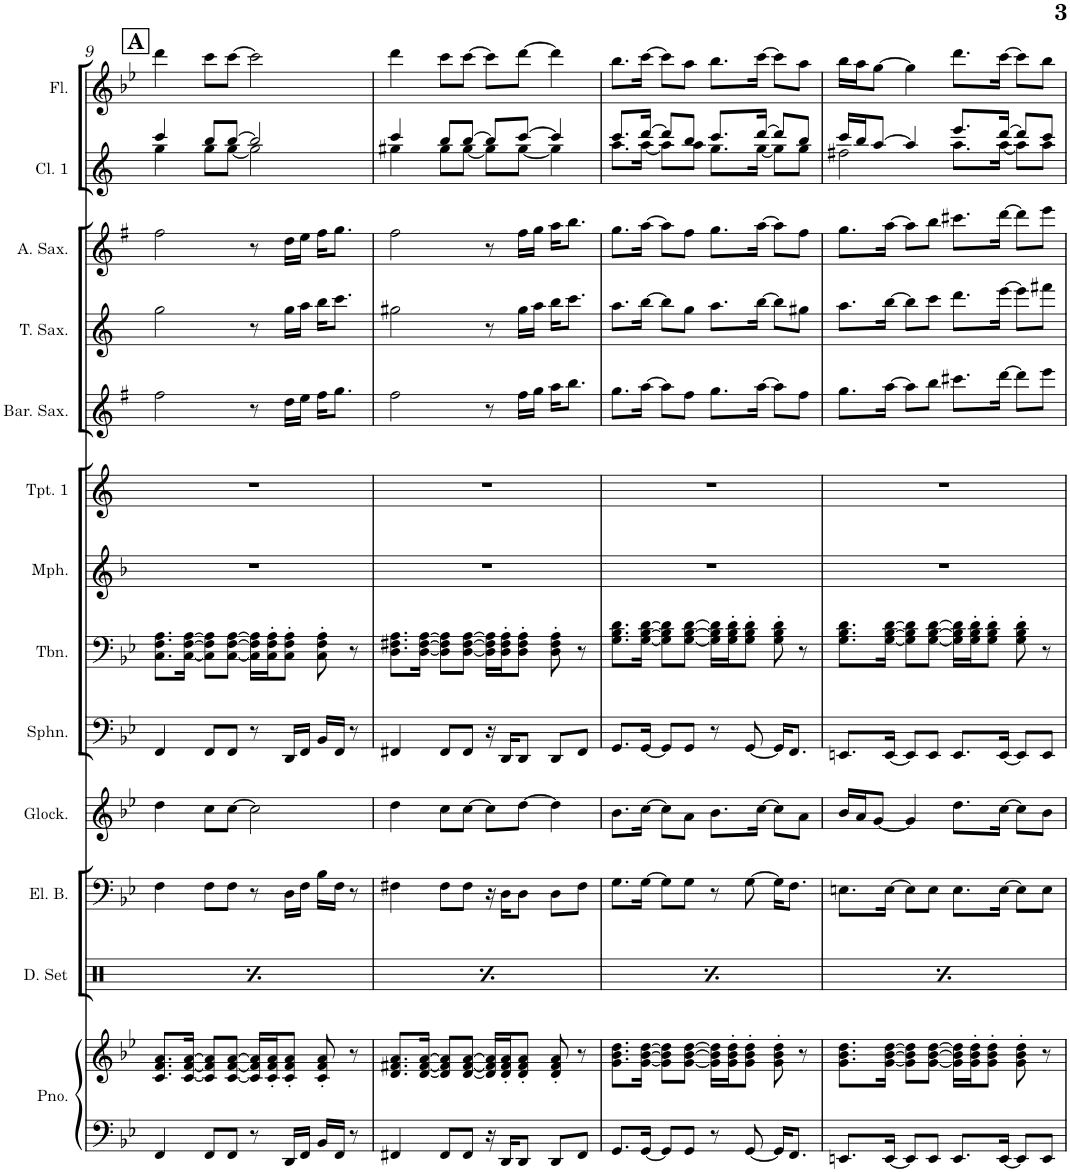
**kern	**kern	**kern	**kern	**kern	**kern	**kern	**kern	**kern	**kern	**kern	**kern	**kern	**kern
*part13	*part13	*part12	*part11	*part10	*part9	*part8	*part7	*part6	*part5	*part4	*part3	*part2	*part1
*staff14	*staff13	*staff12	*staff11	*staff10	*staff9	*staff8	*staff7	*staff6	*staff5	*staff4	*staff3	*staff2	*staff1
*I"Piano	*	*I"Drumset	*I"Electric Bass	*I"Glockenspiel	*I"Sousaphone	*I"Trombone	*I"Mellophone	*I"Trumpet 1	*I"Baritone Sax	*I"Tenor Sax	*I"Alto Sax	*I"Clarinet 1	*I"Flute
*I'Pno.	*	*I'D. Set	*I'El. B.	*I'Glock.	*I'Sphn.	*I'Tbn.	*I'Mph.	*I'Tpt. 1	*I'Bar. Sax.	*I'T. Sax.	*I'A. Sax.	*I'Cl. 1	*I'Fl.
!!LO:PB:g=z
*clefF4	*clefG2	*clefX	*clefF4	*clefG2	*clefF4	*clefF4	*clefG2	*clefG2	*clefG2	*clefG2	*clefG2	*clefG2	*clefG2
*	*	*	*Trd7c12	*Trd-14c-24	*	*	*Trd4c7	*Trd1c2	*Trd12c21	*Trd8c14	*Trd5c9	*Trd1c2	*
*k[b-e-]	*k[b-e-]	*k[]	*k[b-e-]	*k[b-e-]	*k[b-e-]	*k[b-e-]	*k[b-]	*k[]	*k[f#]	*k[]	*k[f#]	*k[]	*k[b-e-]
*M4/4	*M4/4	*M4/4	*M4/4	*M4/4	*M4/4	*M4/4	*M4/4	*M4/4	*M4/4	*M4/4	*M4/4	*M4/4	*M4/4
!!LO:REH:place=s1:a:B:cj:fs=14:t=A
=9	=9	=9	=9	=9	=9	=9	=9	=9	=9	=9	=9	=9	=9
*	*	*^	*	*	*	*	*	*	*	*	*	*^	*
4FF/	8.c/ 8.f/ 8.a/L	8r	4Rf\	4F\	4dd\	4FF/	8.C\ 8.F\ 8.A\L	1r	1r	2ff#\	2gg\	2ff#\	4ccc/	4gg\	4ddd\
.	.	8Ree/L	.	.	.	.	.	.	.	.	.	.	.	.	.
.	[16c/ [16f/ [16a/Jk	.	.	.	.	.	[16C\ [16F\ [16A\Jk	.	.	.	.	.	.	.	.
8FF/L	8c/] 8f/] 8a/]L	8Rcc/	4Rf\	8F\L	8cc\L	8FF/L	8C\] 8F\] 8A\]L	.	.	.	.	.	8bb/L	8gg\L	8ccc\L
8FF/J	[8c/ [8f/ [8a/J	8Ree/J	.	8F\J	[8cc\J	8FF/J	[8C\ [8F\ [8A\J	.	.	.	.	.	[8bb/J	[8gg\J	[8ccc\J
8r	16c/] 16f/] 16a/]LL	8r	4Rf\	8r	2cc\]	8r	16C\] 16F\] 16A\]LL	.	.	8r	8r	8r	2bb/]	2gg\]	2ccc\]
.	16c/' 16f/' 16a/'J	.	.	.	.	.	16C\' 16F\' 16A\'J	.	.	.	.	.	.	.	.
16DD/LL	8c/' 8f/' 8a/'J	8Ree/L	.	16D\LL	.	16DD/LL	8C\' 8F\' 8A\'J	.	.	16dd\LL	16gg\LL	16dd\LL	.	.	.
16FF/JJ	.	.	.	16F\JJ	.	16FF/JJ	.	.	.	16ee\JJ	16aa\JJ	16ee\JJ	.	.	.
16BB-/LL	8c/' 8f/' 8a/'	8Rcc/	4Rf\	16B-\LL	.	16BB-/LL	8C\' 8F\' 8A\'	.	.	16ff#\KL	16bb\KL	16ff#\KL	.	.	.
16FF/JJ	.	.	.	16F\JJ	.	16FF/JJ	.	.	.	8.gg\J	8.ccc\J	8.gg\J	.	.	.
8r	8r	8Ree/J	.	8r	.	8r	8r	.	.	.	.	.	.	.	.
=10	=10	=10	=10	=10	=10	=10	=10	=10	=10	=10	=10	=10	=10	=10	=10
4FF#X/	8.d/ 8.f#X/ 8.a/L	8r	4Rf\	4F#X\	4dd\	4FF#X/	8.D\ 8.F#X\ 8.A\L	1r	1r	2ff#\	2gg#X\	2ff#\	4ccc/	4gg#X\	4ddd\
.	.	8Ree/L	.	.	.	.	.	.	.	.	.	.	.	.	.
.	[16d/ [16f#/ [16a/Jk	.	.	.	.	.	[16D\ [16F#\ [16A\Jk	.	.	.	.	.	.	.	.
8FF#/L	8d/] 8f#/] 8a/]L	8Rcc/	4Rf\	8F#\L	8cc\L	8FF#/L	8D\] 8F#\] 8A\]L	.	.	.	.	.	8bb/L	8gg#\L	8ccc\L
8FF#/J	[8d/ [8f#/ [8a/J	8Ree/J	.	8F#\J	[8cc\J	8FF#/J	[8D\ [8F#\ [8A\J	.	.	.	.	.	[8bb/J	[8gg#\J	[8ccc\J
16r	16d/] 16f#/] 16a/]LL	8r	4Rf\	16r	8cc\L]	16r	16D\] 16F#\] 16A\]LL	.	.	8r	8r	8r	8bb/L]	8gg#\L]	8ccc\L]
16DD/KL	16d/' 16f#/' 16a/'J	.	.	16D\KL	.	16DD/KL	16D\' 16F#\' 16A\'J	.	.	.	.	.	.	.	.
8DD/J	8d/' 8f#/' 8a/'J	8Ree/L	.	8D\J	[8dd\J	8DD/J	8D\' 8F#\' 8A\'J	.	.	16ff#\LL	16gg#\LL	16ff#\LL	[8ccc/J	[8gg#\J	[8ddd\J
.	.	.	.	.	.	.	.	.	.	16gg\JJ	16aa\JJ	16gg\JJ	.	.	.
8DD/L	8d/' 8f#/' 8a/'	8Rcc/	4Rf\	8D\L	4dd\]	8DD/L	8D\' 8F#\' 8A\'	.	.	16aa\KL	16bb\KL	16aa\KL	4ccc/]	4gg#\]	4ddd\]
.	.	.	.	.	.	.	.	.	.	8.bb\J	8.ccc\J	8.bb\J	.	.	.
8FF#/J	8r	8Ree/J	.	8F#\J	.	8FF#/J	8r	.	.	.	.	.	.	.	.
=11	=11	=11	=11	=11	=11	=11	=11	=11	=11	=11	=11	=11	=11	=11	=11
8.GG/L	8.g\ 8.b-\ 8.dd\L	8r	4Rf\	8.G\L	8.b-\L	8.GG/L	8.G\ 8.B-\ 8.d\L	1r	1r	8.gg\L	8.aa\L	8.gg\L	8.ccc/L	8.aa\L	8.bb-\L
.	.	8Ree/L	.	.	.	.	.	.	.	.	.	.	.	.	.
[16GG/Jk	[16g\ [16b-\ [16dd\Jk	.	.	[16G\Jk	[16cc\Jk	[16GG/Jk	[16G\ [16B-\ [16d\Jk	.	.	[16aa\Jk	[16bb\Jk	[16aa\Jk	[16ddd/Jk	[16aa\Jk	[16ccc\Jk
8GG/L]	8g\] 8b-\] 8dd\]L	8Rcc/	4Rf\	8G\L]	8cc\L]	8GG/L]	8G\] 8B-\] 8d\]L	.	.	8aa\L]	8bb\L]	8aa\L]	8ddd/L]	8aa\L]	8ccc\L]
8GG/J	[8g\ [8b-\ [8dd\J	8Ree/J	.	8G\J	8a\J	8GG/J	[8G\ [8B-\ [8d\J	.	.	8ff#\J	8gg\J	8ff#\J	8bb/J	8aa\J	8aa\J
8r	16g\] 16b-\] 16dd\]LL	8r	4Rf\	8r	8.b-\L	8r	16G\] 16B-\] 16d\]LL	.	.	8.gg\L	8.aa\L	8.gg\L	8.ccc/L	8.gg\L	8.bb-\L
.	16g\' 16b-\' 16dd\'J	.	.	.	.	.	16G\' 16B-\' 16d\'J	.	.	.	.	.	.	.	.
[8GG/	8g\' 8b-\' 8dd\'J	8Ree/L	.	[8G\	.	[8GG/	8G\' 8B-\' 8d\'J	.	.	.	.	.	.	.	.
.	.	.	.	.	[16cc\Jk	.	.	.	.	[16aa\Jk	[16bb\Jk	[16aa\Jk	[16ddd/Jk	[16gg\Jk	[16ccc\Jk
16GG/KL]	8g\' 8b-\' 8dd\'	8Rcc/	4Rf\	16G\KL]	8cc\L]	16GG/KL]	8G\' 8B-\' 8d\'	.	.	8aa\L]	8bb\L]	8aa\L]	8ddd/L]	8gg\L]	8ccc\L]
8.FF/J	.	.	.	8.F\J	.	8.FF/J	.	.	.	.	.	.	.	.	.
.	8r	8Ree/J	.	.	8a\J	.	8r	.	.	8ff#\J	8gg#X\J	8ff#\J	8bb/J	8gg\J	8aa\J
=12	=12	=12	=12	=12	=12	=12	=12	=12	=12	=12	=12	=12	=12	=12	=12
8.EEn/L	8.g\ 8.b-\ 8.dd\L	8r	4Rf\	8.En\L	16b-/LL	8.EEn/L	8.G\ 8.B-\ 8.d\L	1r	1r	8.gg\L	8.aa\L	8.gg\L	16ccc/LL	2ff#X\	16bb-\LL
.	.	.	.	.	16a/J	.	.	.	.	.	.	.	16bb/J	.	16aa\J
.	.	8Ree/L	.	.	[8g/J	.	.	.	.	.	.	.	[8aa/J	.	[8gg\J
[16EE/Jk	[16g\ [16b-\ [16dd\Jk	.	.	[16E\Jk	.	[16EE/Jk	[16G\ [16B-\ [16d\Jk	.	.	[16aa\Jk	[16bb\Jk	[16aa\Jk	.	.	.
8EE/L]	8g\] 8b-\] 8dd\]L	8Rcc/	4Rf\	8E\L]	4g/]	8EE/L]	8G\] 8B-\] 8d\]L	.	.	8aa\L]	8bb\L]	8aa\L]	4aa/]	.	4gg\]
8EE/J	[8g\ [8b-\ [8dd\J	8Ree/J	.	8E\J	.	8EE/J	[8G\ [8B-\ [8d\J	.	.	8bb\J	8ccc\J	8bb\J	.	.	.
8.EE/L	16g\] 16b-\] 16dd\]LL	8r	4Rf\	8.E\L	8.dd\L	8.EE/L	16G\] 16B-\] 16d\]LL	.	.	8.ccc#X\L	8.ddd\L	8.ccc#X\L	8.eee/L	8.aa\L	8.ddd\L
.	16g\' 16b-\' 16dd\'J	.	.	.	.	.	16G\' 16B-\' 16d\'J	.	.	.	.	.	.	.	.
.	8g\' 8b-\' 8dd\'J	8Ree/L	.	.	.	.	8G\' 8B-\' 8d\'J	.	.	.	.	.	.	.	.
[16EE/Jk	.	.	.	[16E\Jk	[16cc\Jk	[16EE/Jk	.	.	.	[16ddd\Jk	[16eee\Jk	[16ddd\Jk	[16ddd/Jk	[16aa\Jk	[16ccc\Jk
8EE/L]	8g\' 8b-\' 8dd\'	8Rcc/	4Rf\	8E\L]	8cc\L]	8EE/L]	8G\' 8B-\' 8d\'	.	.	8ddd\L]	8eee\L]	8ddd\L]	8ddd/L]	8aa\L]	8ccc\L]
8EE/J	8r	8Ree/J	.	8E\J	8b-\J	8EE/J	8r	.	.	8eee\J	8fff#X\J	8eee\J	8ccc/J	8aa\J	8bb-\J
*	*	*v	*v	*	*	*	*	*	*	*	*	*	*v	*v	*
=	=	=	=	=	=	=	=	=	=	=	=	=	=
*-	*-	*-	*-	*-	*-	*-	*-	*-	*-	*-	*-	*-	*-
